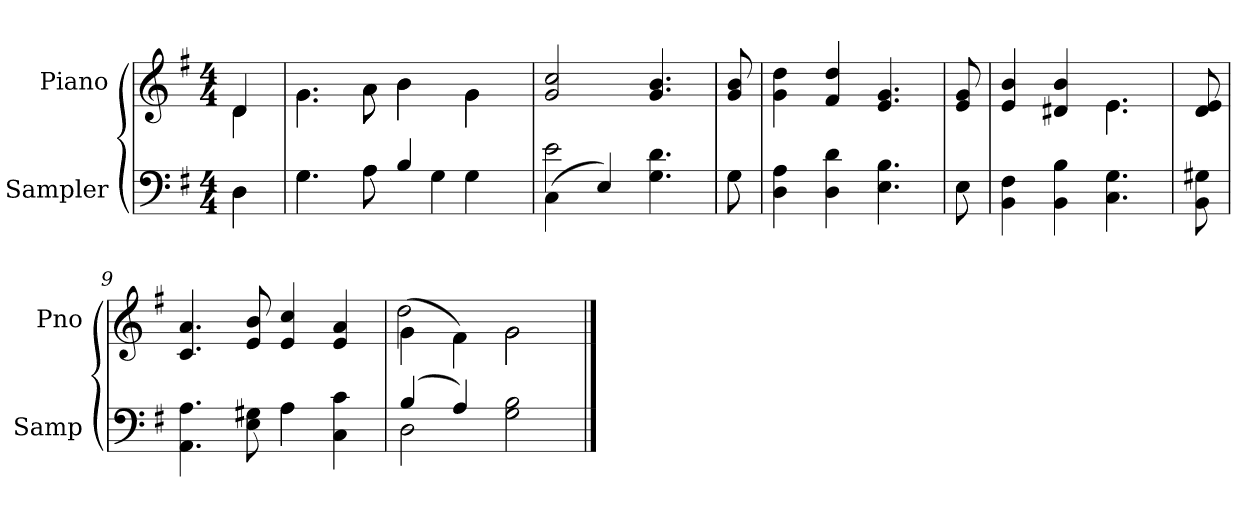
**kern	**kern
*part2	*part1
*staff2	*staff1
*I"Sampler	*I"Piano
*I'Samp	*I'Pno
*clefF4	*clefG2
*k[f#]	*k[f#]
*G:	*G:
*M4/4	*M4/4
=1	=1
*^	*^
4D\	4D	4d/	4d
=2	=2	=2	=2
4.G\	4.G	4.g\	4.g
8A\	8A	8a\	8a
4B	8ryy	4b\	4b
.	4G	.	.
4G\	.	4g\	4g
.	8ryy	.	.
*	*	*v	*v
=3	=3	=3
(4C\	2e	2g 2cc
4E)	.	.
4.G 4.d	4.ryy	4.g/ 4.b/
=4	=4	=4
8G\	8G	8g 8b
*v	*v	*
=5	=5
4D 4A	4g 4dd
4D 4d	4f# 4dd
4.E 4.B	4.e 4.g
=6	=6
*^	*
8E\	8E	8e 8g
*v	*v	*
=7	=7
*	*^
4BB 4F#	4e 4b	2ryy
4BB 4B	4d#X 4b	.
4.C 4.G	4.e\	4.e
*	*v	*v
=8	=8
8BB 8G#X	8d 8e
=9	=9
*^	*
4.AA 4.A	2ryy	4.c 4.a
8E 8G#X	.	8e 8b
4A\	4A	4e 4cc
4C 4c	4ryy	4e 4a
=10	=10	=10
*	*	*^
(4B/	2D	(4g\	2dd
4A/)	.	4f#\)	.
2G 2B	2ryy	2g\	2g
*v	*v	*	*
*	*v	*v
==	==
*-	*-
